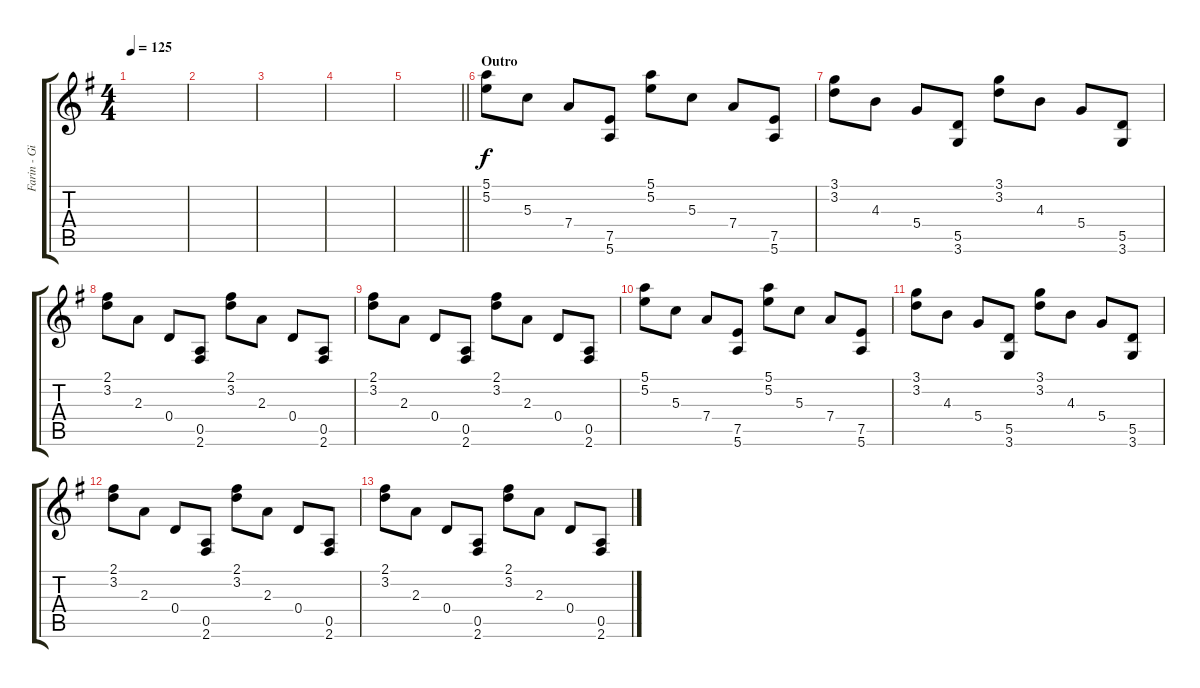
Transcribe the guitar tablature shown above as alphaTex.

\track ("Farin - Gitarre 4 (Akustik)" "Farin - Gi") {instrument acousticguitarsteel}
\staff {score tabs}
\tuning (E4 B3 G3 D3 A2 E2) {hide}
\ts (4 4)
\tempo 125
\clef g2
\ks g
|
|
|
|
\barLineRight lightlight
|
\section ("" "Outro")
(5.1 5.2).8 5.3.8 7.4.8 (7.5 5.6).8 (5.1 5.2).8 5.3.8 7.4.8 (7.5 5.6).8 |
(3.1 3.2).8 4.3.8 5.4.8 (5.5 3.6).8 (3.1 3.2).8 4.3.8 5.4.8 (5.5 3.6).8 |
(2.1 3.2).8 2.3.8 0.4.8 (0.5 2.6).8 (2.1 3.2).8 2.3.8 0.4.8 (0.5 2.6).8 |
(2.1 3.2).8 2.3.8 0.4.8 (0.5 2.6).8 (2.1 3.2).8 2.3.8 0.4.8 (0.5 2.6).8 |
(5.1 5.2).8 5.3.8 7.4.8 (7.5 5.6).8 (5.1 5.2).8 5.3.8 7.4.8 (7.5 5.6).8 |
(3.1 3.2).8 4.3.8 5.4.8 (5.5 3.6).8 (3.1 3.2).8 4.3.8 5.4.8 (5.5 3.6).8 |
(2.1 3.2).8 2.3.8 0.4.8 (0.5 2.6).8 (2.1 3.2).8 2.3.8 0.4.8 (0.5 2.6).8 |
(2.1 3.2).8 2.3.8 0.4.8 (0.5 2.6).8 (2.1 3.2).8 2.3.8 0.4.8 (0.5 2.6).8
